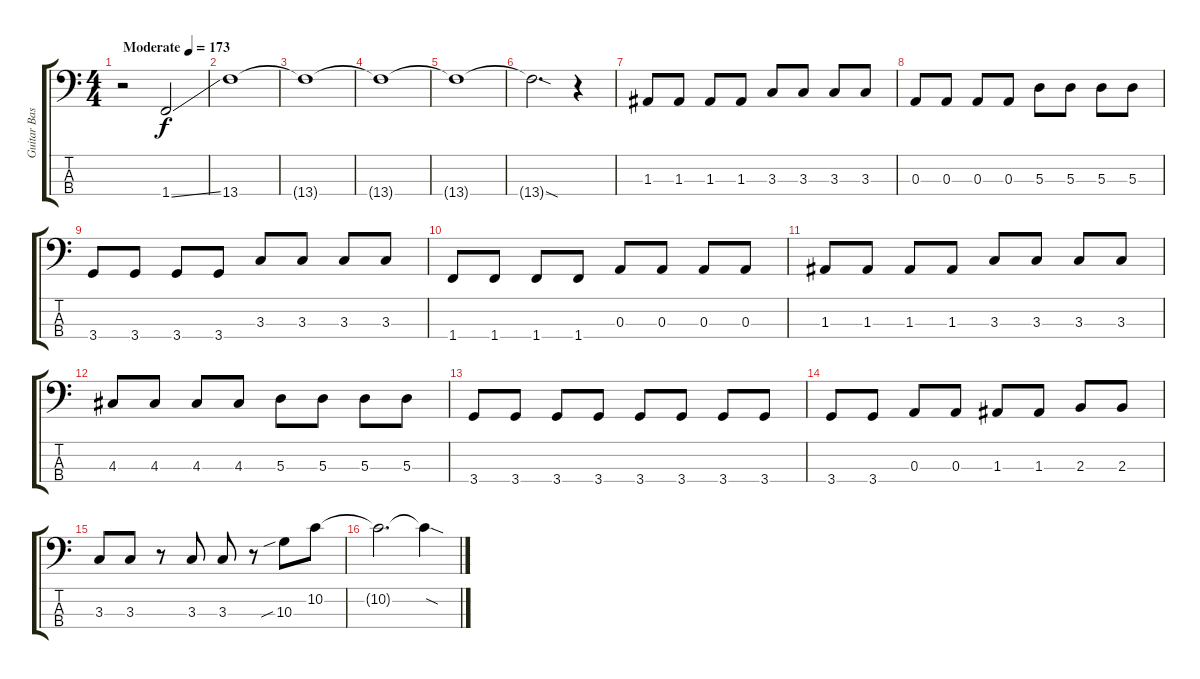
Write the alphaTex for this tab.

\track ("Guitar Bass" "Guitar Bas") {instrument electricbassfinger}
\staff {score tabs}
\tuning (G2 D2 A1 E1) {hide}
\ts (4 4)
\tempo (173 "Moderate")
\clef f4
\ks c
r.2{dy f instrument electricbassfinger} 1.4{ss}.2 |
13.4.1 |
13.4{t}.1 |
13.4{t}.1 |
13.4{t}.1 |
13.4{sod t}.2{d} r.4 |
1.3.8 1.3.8 1.3.8 1.3.8 3.3.8 3.3.8 3.3.8 3.3.8 |
0.3.8 0.3.8 0.3.8 0.3.8 5.3.8 5.3.8 5.3.8 5.3.8 |
3.4.8 3.4.8 3.4.8 3.4.8 3.3.8 3.3.8 3.3.8 3.3.8 |
1.4.8 1.4.8 1.4.8 1.4.8 0.3.8 0.3.8 0.3.8 0.3.8 |
1.3.8 1.3.8 1.3.8 1.3.8 3.3.8 3.3.8 3.3.8 3.3.8 |
4.3.8 4.3.8 4.3.8 4.3.8 5.3.8 5.3.8 5.3.8 5.3.8 |
3.4.8 3.4.8 3.4.8 3.4.8 3.4.8 3.4.8 3.4.8 3.4.8 |
3.4.8 3.4.8 0.3.8 0.3.8 1.3.8 1.3.8 2.3.8 2.3.8 |
3.3.8 3.3.8 r.8 3.3.8 3.3.8 r.8 10.3{sib}.8 10.2.8 |
10.2{t}.2{d} 10.2{sod t}.4
